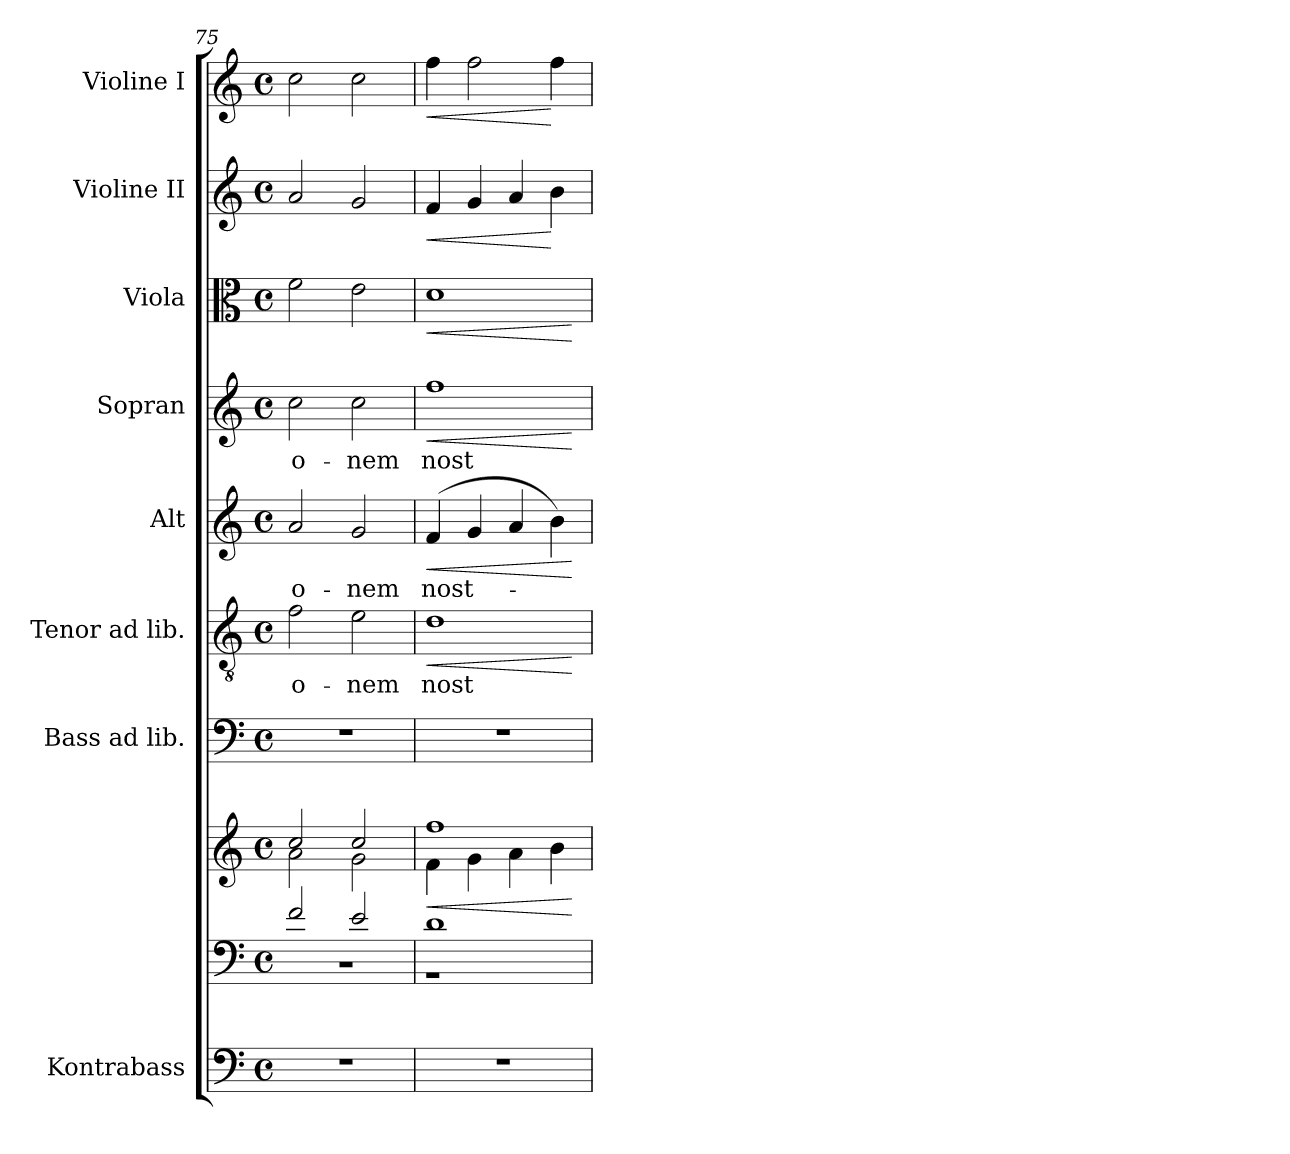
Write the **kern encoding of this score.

**kern	**kern	**kern	**dynam	**kern	**kern	**text	**dynam	**kern	**text	**dynam	**kern	**text	**dynam	**kern	**dynam	**kern	**dynam	**kern	**dynam
*part9	*part8	*part8	*part8	*part7	*part6	*part6	*part6	*part5	*part5	*part5	*part4	*part4	*part4	*part3	*part3	*part2	*part2	*part1	*part1
*staff10	*staff9	*staff8	*staff8/9	*staff7	*staff6	*staff6	*staff6	*staff5	*staff5	*staff5	*staff4	*staff4	*staff4	*staff3	*staff3	*staff2	*staff2	*staff1	*staff1
*I"Kontrabass	*	*	*	*I"Bass ad lib.	*I"Tenor ad lib.	*	*	*I"Alt	*	*	*I"Sopran	*	*	*I"Viola	*	*I"Violine II	*	*I"Violine I	*
*I'Kb.	*	*	*	*I'B.	*I'T.	*	*	*I'A.	*	*	*I'S.	*	*	*I'Vla.	*	*I'Vl. II	*	*I'Vl. I	*
*clefF4	*clefF4	*clefG2	*	*clefF4	*clefGv2	*	*	*clefG2	*	*	*clefG2	*	*	*clefC3	*	*clefG2	*	*clefG2	*
*ITrd7c12	*	*	*	*	*	*	*	*	*	*	*	*	*	*	*	*	*	*	*
*k[]	*k[]	*k[]	*	*k[]	*k[]	*	*	*k[]	*	*	*k[]	*	*	*k[]	*	*k[]	*	*k[]	*
*C:	*C:	*C:	*	*C:	*C:	*	*	*C:	*	*	*C:	*	*	*C:	*	*C:	*	*C:	*
*M4/4	*M4/4	*M4/4	*	*M4/4	*M4/4	*	*	*M4/4	*	*	*M4/4	*	*	*M4/4	*	*M4/4	*	*M4/4	*
*met(c)	*met(c)	*met(c)	*	*met(c)	*met(c)	*	*	*met(c)	*	*	*met(c)	*	*	*met(c)	*	*met(c)	*	*met(c)	*
=75	=75	=75	=75	=75	=75	=75	=75	=75	=75	=75	=75	=75	=75	=75	=75	=75	=75	=75	=75
*	*^	*^	*	*	*	*	*	*	*	*	*	*	*	*	*	*	*	*	*
!	!	!	!	!	!	!	!	!LO:LY:b	!	!	!LO:LY:b	!	!	!LO:LY:b	!	!	!	!	!	!	!
1r	2f/	1r	2cc/	2a\	.	1r	2f\	-o-	.	2a/	-o-	.	2cc\	-o-	.	2f\	.	2a/	.	2cc\	.
!	!	!	!	!	!	!	!	!LO:LY:b	!	!	!LO:LY:b	!	!	!LO:LY:b	!	!	!	!	!	!	!
.	2e/	.	2cc/	2g\	.	.	2e\	-nem	.	2g/	-nem	.	2cc\	-nem	.	2e\	.	2g/	.	2cc\	.
=76	=76	=76	=76	=76	=76	=76	=76	=76	=76	=76	=76	=76	=76	=76	=76	=76	=76	=76	=76	=76	=76
!	!	!	!	!	!LO:HP:b	!	!	!LO:LY:b	!LO:HP:b	!	!LO:LY:b	!LO:HP:b	!	!LO:LY:b	!LO:HP:b	!	!LO:HP:b	!	!LO:HP:b	!	!LO:HP:b
1r	1d	1r	1ff	4f\	<	1r	1d	nost-	<	(4f/	nost-	<	1ff	nost-	<	1d	<	4f/	<	4ff\	<
.	.	.	.	4g\	.	.	.	.	.	4g/	.	.	.	.	.	.	.	4g/	.	2ff\	.
.	.	.	.	4a\	.	.	.	.	.	4a/	.	.	.	.	.	.	.	4a/	.	.	.
.	.	.	.	4b\	.	.	.	.	.	4b\)	.	.	.	.	.	.	.	4b\	[	4ff\	[
*	*v	*v	*	*	*	*	*	*	*	*	*	*	*	*	*	*	*	*	*	*	*
*	*	*v	*v	*	*	*	*	*	*	*	*	*	*	*	*	*	*	*	*	*
.	.	.	[	.	.	.	[	.	.	[	.	.	[	.	[	.	.	.	.
=	=	=	=	=	=	=	=	=	=	=	=	=	=	=	=	=	=	=	=
*-	*-	*-	*-	*-	*-	*-	*-	*-	*-	*-	*-	*-	*-	*-	*-	*-	*-	*-	*-
